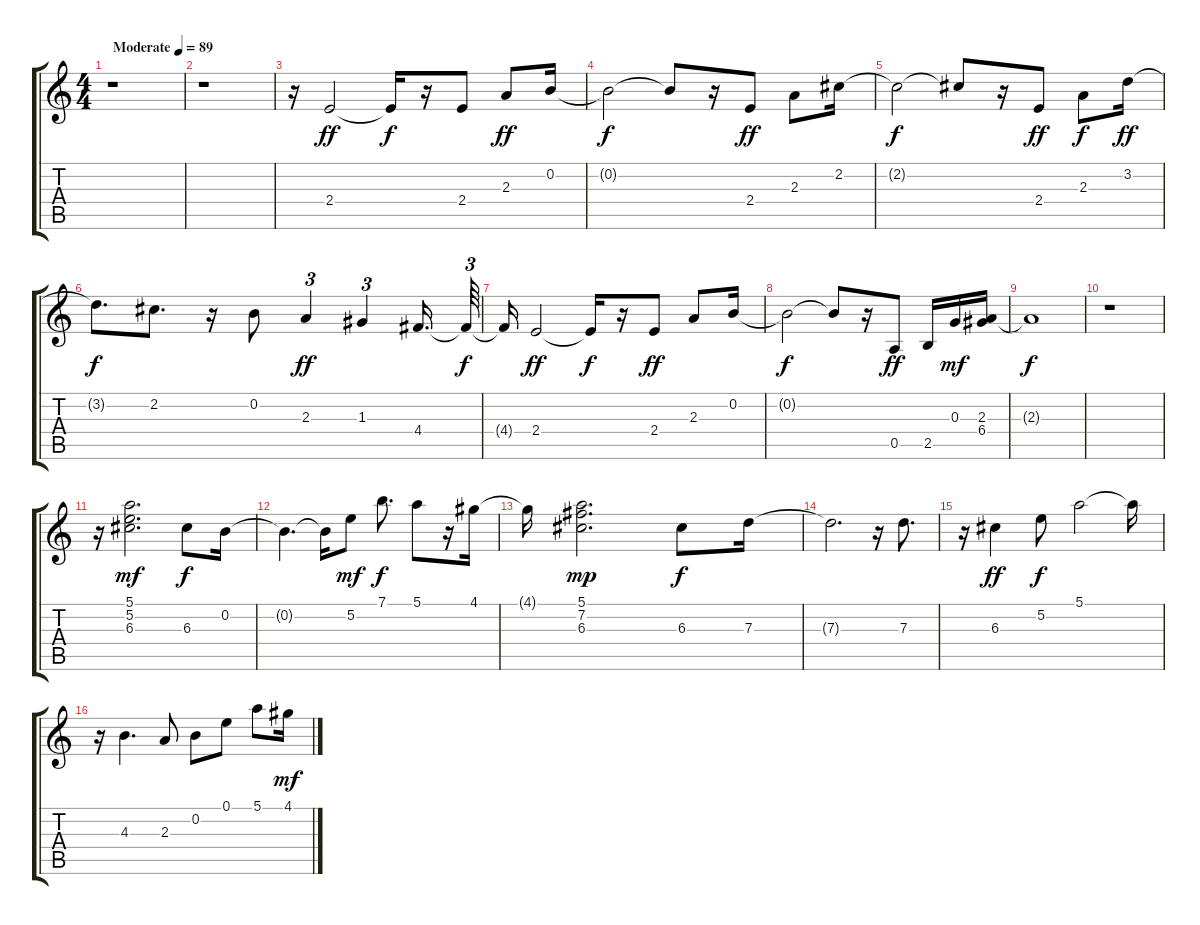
\track "" {instrument electricguitarjazz}
\staff {score tabs}
\tuning (E4 B3 G3 D3 A2 E2) {hide}
\ts (4 4)
\tempo (89 "Moderate")
\clef g2
\ks c
r.1{dy ff instrument electricguitarjazz} |
r.1 |
r.16 2.4.2 2.4{t}.16{dy f} r.16 2.4.8 2.3.8{dy ff} 0.2.16 |
0.2{t}.2{dy f} 0.2{t}.8 r.16 2.4.8{dy ff} 2.3.8 2.2.16 |
2.2{t}.2{dy f} 2.2{t}.8 r.16 2.4.8{dy ff} 2.3.8{dy f} 3.2.16{dy ff} |
3.2{t}.8{d dy f} 2.2.8{d} r.16 0.2.8 2.3.4{tu (3 2) dy ff} 1.3.4{tu (3 2)} 4.4.16{d} 4.4{t}.64{tu (3 2) dy f} |
4.4{t}.16 2.4.2{dy ff} 2.4{t}.16{dy f} r.16 2.4.8{dy ff} 2.3.8 0.2.16 |
0.2{t}.2{dy f} 0.2{t}.8 r.16 0.5.8{dy ff} 2.5.16 0.3.16{dy mf} (2.3 6.4).16 |
2.3{t}.1{dy f} |
r.1 |
r.16 (5.1 5.2 6.3).2{d dy mf} 6.3.8{dy f} 0.2.16 |
0.2{t}.4{d} 0.2{t}.16 5.2.8{dy mf} 7.1.8{d dy f} 5.1.8 r.16 4.1.16 |
4.1{t}.16 (5.1 7.2 6.3).2{d dy mp} 6.3.8{dy f} 7.3.16 |
7.3{t}.2{d} r.16 7.3.8{d} |
r.16 6.3.4{dy ff} 5.2.8{dy f} 5.1.2 5.1{t}.16 |
r.16 4.3.4{d} 2.3.8 0.2.8 0.1.8 5.1.8 4.1.16{dy mf}
